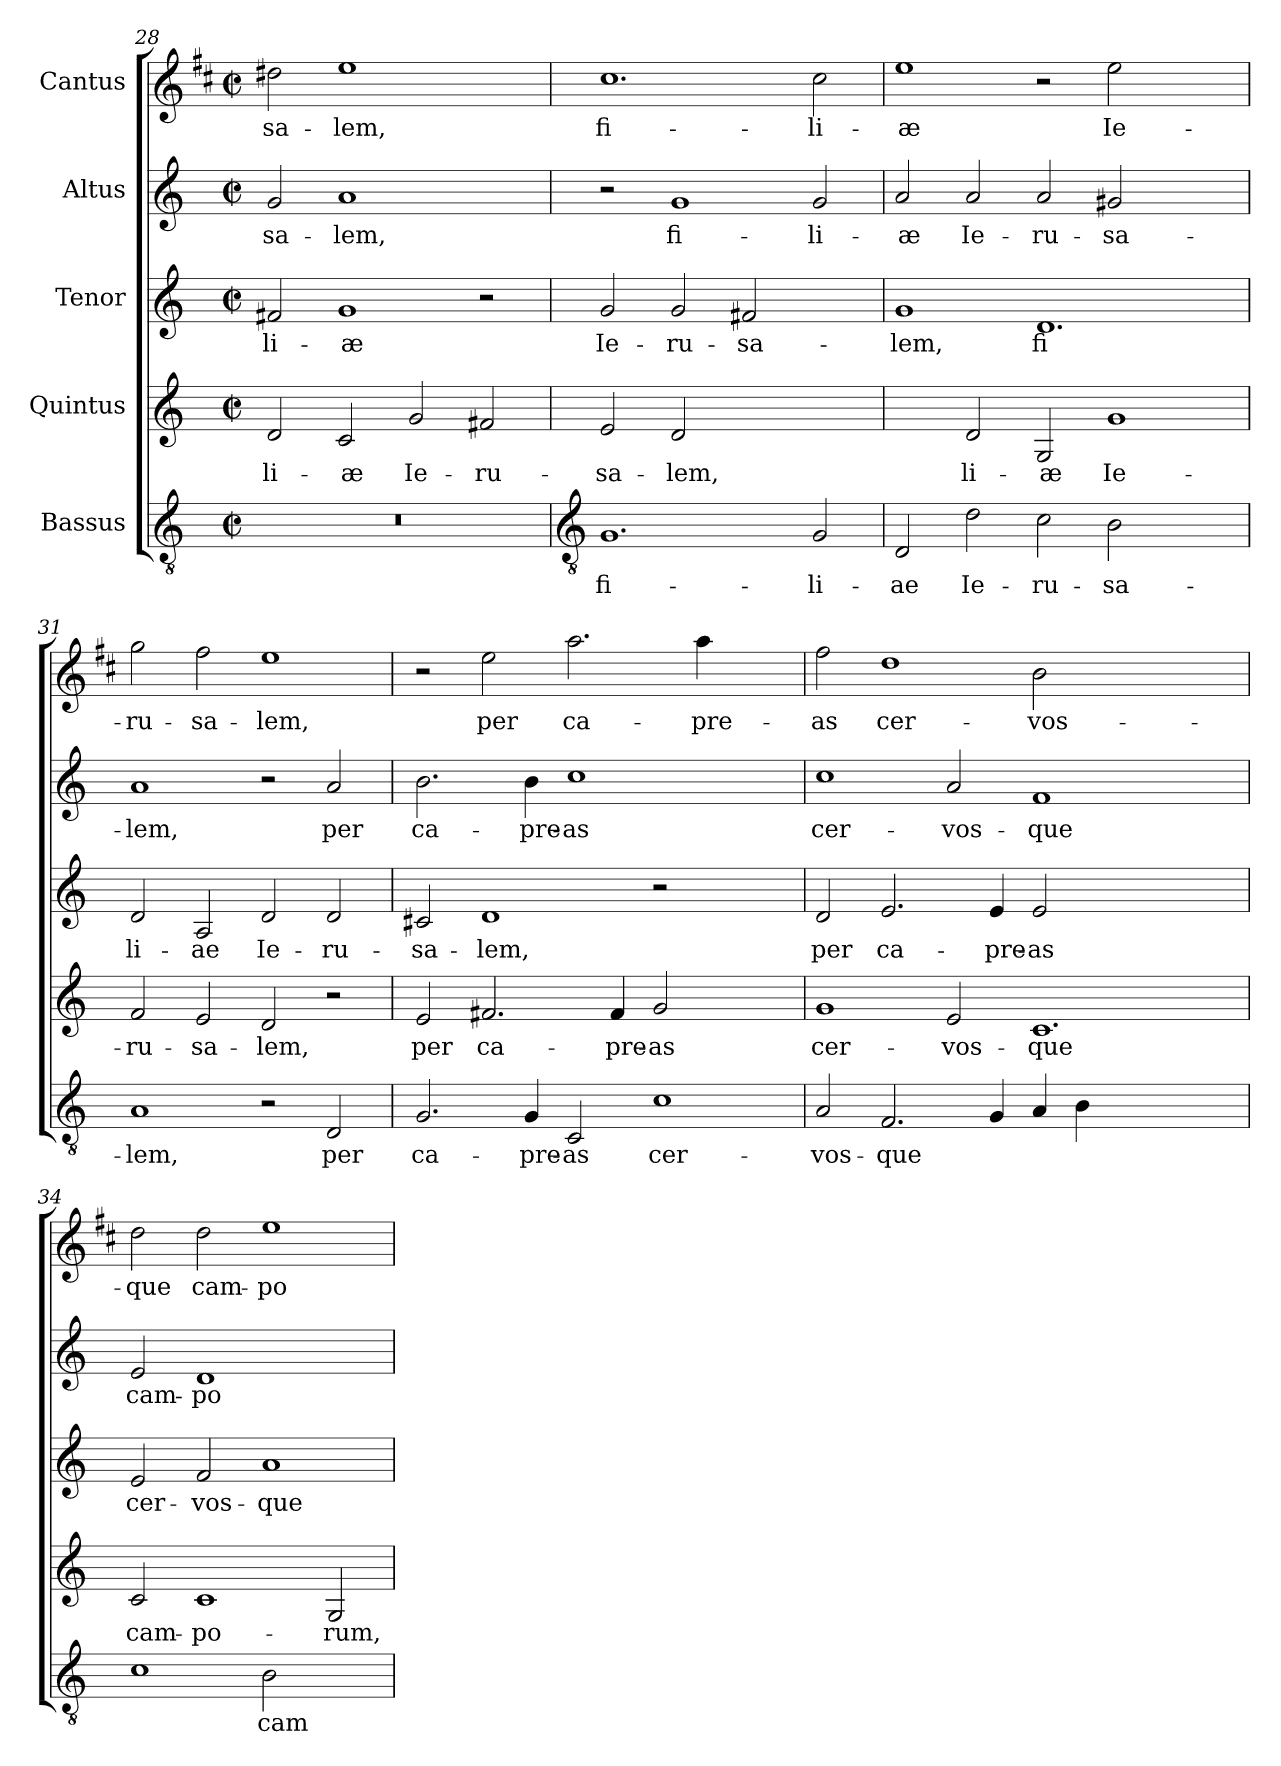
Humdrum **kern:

**kern	**text	**kern	**text	**kern	**text	**kern	**text	**kern	**text
*part5	*part5	*part4	*part4	*part3	*part3	*part2	*part2	*part1	*part1
*staff5	*staff5	*staff4	*staff4	*staff3	*staff3	*staff2	*staff2	*staff1	*staff1
*I"Bassus	*	*I"Quintus	*	*I"Tenor	*	*I"Altus	*	*I"Cantus	*
*clefGv2	*	*clefG2	*	*clefG2	*	*clefG2	*	*clefG2	*
*	*	*	*	*	*	*	*	*ITrd1c2	*
*k[]	*	*k[]	*	*k[]	*	*k[]	*	*k[]	*
*C:	*	*C:	*	*C:	*	*C:	*	*C:	*
*M4/2	*	*M4/2	*	*M4/2	*	*M4/2	*	*M4/2	*
*met(c|)	*	*met(c|)	*	*met(c|)	*	*met(c|)	*	*met(c|)	*
=28	=28	=28	=28	=28	=28	=28	=28	=28	=28
!	!	!	!LO:LY:b	!	!LO:LY:b	!	!LO:LY:b	!	!LO:LY:b
*	*	*	*	*	*	*	*	*^	*
0r	.	2d	-li-	2f#	-li-	2g	-sa-	2cc#	2ryy	-sa-
!	!	!	!LO:LY:b	!	!LO:LY:b	!	!LO:LY:b	!	!	!LO:LY:b
.	.	2c	-æ	1g	-æ	1a	-lem,	1dd	1.ryy	-lem,
!	!	!	!LO:LY:b	!	!	!	!	!	!	!
.	.	2g	Ie-	.	.	.	.	.	.	.
!	!	!	!LO:LY:b	!	!	!	!	!	!	!
.	.	2f#	-ru-	2r	.	2ryy	.	2ryy	.	.
*	*	*	*	*	*	*	*	*v	*v	*
!!LO:LB:g=z
=29	=29	=29	=29	=29	=29	=29	=29	=29	=29
*clefGv2	*	*	*	*	*	*	*	*	*
!	!LO:LY:b	!	!LO:LY:b	!	!LO:LY:b	!	!	!	!LO:LY:b
1.G	fi-	2e	-sa-	2g	Ie-	2r	.	1.b	fi-
!	!	!	!LO:LY:b	!	!LO:LY:b	!	!LO:LY:b	!	!
.	.	2d	-lem,	2g	-ru-	1g	fi-	.	.
!	!	!	!LO:LY:b	!	!LO:LY:b	!	!	!	!
.	.	[2dyy	fi-	2f#X	-sa-	.	.	.	.
!	!LO:LY:b	!	!	!	!	!	!LO:LY:b	!	!LO:LY:b
2G	-li-	2ryy	.	2ryy	.	2g	-li-	2b	-li-
!!LO:LB:g=z
=30	=30	=30	=30	=30	=30	=30	=30	=30	=30
!	!LO:LY:b	!	!	!	!LO:LY:b	!	!LO:LY:b	!	!LO:LY:b
2D	-ae	2dyy]	.	1g	-lem,	2a	-æ	1dd	-æ
!	!LO:LY:b	!	!LO:LY:b	!	!	!	!LO:LY:b	!	!
2d	Ie-	2d	-li-	.	.	2a	Ie-	.	.
!	!LO:LY:b	!	!LO:LY:b	!	!LO:LY:b	!	!LO:LY:b	!	!
2c	-ru-	2G	-æ	1.d	fi	2a	-ru-	2r	.
!	!LO:LY:b	!	!LO:LY:b	!	!	!	!LO:LY:b	!	!LO:LY:b
2B	-sa-	1g	Ie-	.	.	2g#	-sa-	2dd	Ie-
2ryy	.	.	.	.	.	2ryy	.	2ryy	.
=31	=31	=31	=31	=31	=31	=31	=31	=31	=31
!	!LO:LY:b	!	!LO:LY:b	!	!LO:LY:b	!	!LO:LY:b	!	!LO:LY:b
1A	-lem,	2f	-ru-	2d	li-	1a	-lem,	2ff	-ru-
!	!	!	!LO:LY:b	!	!LO:LY:b	!	!	!	!LO:LY:b
.	.	2e	-sa-	2A	-ae	.	.	2ee	-sa-
!	!	!	!LO:LY:b	!	!LO:LY:b	!	!	!	!LO:LY:b
2r	.	2d	-lem,	2d	Ie-	2r	.	1dd	-lem,
!	!LO:LY:b	!	!	!	!LO:LY:b	!	!LO:LY:b	!	!
2D	per	2r	.	2d	-ru-	2a	per	.	.
=32	=32	=32	=32	=32	=32	=32	=32	=32	=32
!	!LO:LY:b	!	!LO:LY:b	!	!LO:LY:b	!	!LO:LY:b	!	!
2.G	ca-	2e	per	2c#X	-sa-	2.b	ca-	2r	.
!	!	!	!LO:LY:b	!	!LO:LY:b	!	!	!	!LO:LY:b
.	.	2.f#X	ca-	1d	-lem,	.	.	2dd	per
!	!LO:LY:b	!	!	!	!	!	!LO:LY:b	!	!
4G	-pre-	.	.	.	.	4b	-pre-	.	.
!	!LO:LY:b	!	!	!	!	!	!LO:LY:b	!	!LO:LY:b
2C	-as	.	.	.	.	1cc	-as	2.gg	ca-
!	!	!	!LO:LY:b	!	!	!	!	!	!
.	.	4f#	-pre-	.	.	.	.	.	.
!	!LO:LY:b	!	!LO:LY:b	!	!	!	!	!	!
1c	cer-	2g	-as	2r	.	.	.	.	.
!	!	!	!	!	!	!	!	!	!LO:LY:b
.	.	.	.	.	.	.	.	4gg	-pre-
.	.	2ryy	.	2ryy	.	2ryy	.	2ryy	.
=33	=33	=33	=33	=33	=33	=33	=33	=33	=33
!	!LO:LY:b	!	!LO:LY:b	!	!LO:LY:b	!	!LO:LY:b	!	!LO:LY:b
2A	-vos-	1g	cer-	2d	per	1cc	cer-	2ee	-as
!	!LO:LY:b	!	!	!	!LO:LY:b	!	!	!	!LO:LY:b
2.F	-que	.	.	2.e	ca-	.	.	1cc	cer-
!	!	!	!LO:LY:b	!	!	!	!LO:LY:b	!	!
.	.	2e	-vos-	.	.	2a	-vos-	.	.
!	!	!	!	!	!LO:LY:b	!	!	!	!
4G	.	.	.	4e	-pre-	.	.	.	.
!	!	!	!LO:LY:b	!	!LO:LY:b	!	!LO:LY:b	!	!LO:LY:b
4A	.	1.c	-que	2e	-as	1f	-que	2a	-vos-
4B	.	.	.	.	.	.	.	.	.
1ryy	.	.	.	1ryy	.	.	.	1ryy	.
.	.	.	.	.	.	2ryy	.	.	.
=34	=34	=34	=34	=34	=34	=34	=34	=34	=34
!	!	!	!LO:LY:b	!	!LO:LY:b	!	!LO:LY:b	!	!LO:LY:b
1c	.	2c	cam-	2e	cer-	2e	cam-	2cc	-que
!	!	!	!LO:LY:b	!	!LO:LY:b	!	!LO:LY:b	!	!LO:LY:b
.	.	1c	-po-	2f	-vos-	1d	-po-	2cc	cam-
!	!LO:LY:b	!	!	!	!LO:LY:b	!	!	!	!LO:LY:b
2B	cam-	.	.	1a	-que	.	.	1dd	-po-
!	!	!	!LO:LY:b	!	!	!	!	!	!
2ryy	.	2G	-rum,	.	.	2ryy	.	.	.
=	=	=	=	=	=	=	=	=	=
*-	*-	*-	*-	*-	*-	*-	*-	*-	*-
